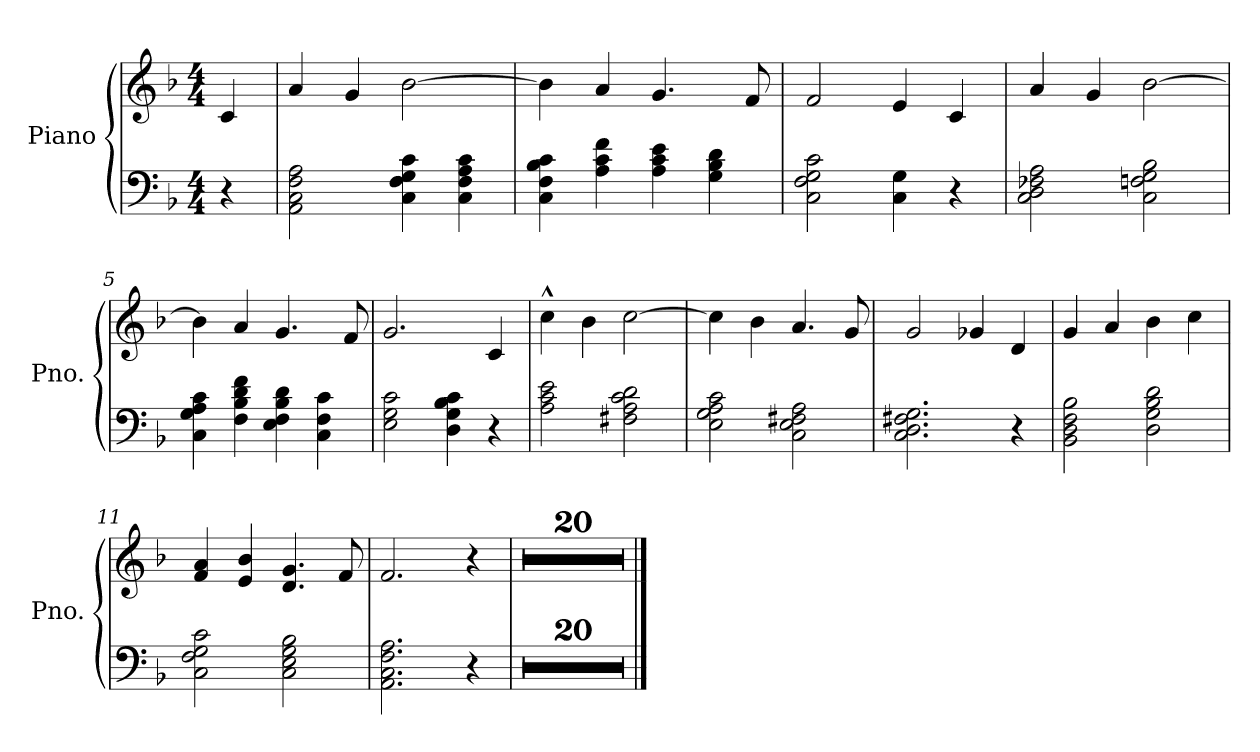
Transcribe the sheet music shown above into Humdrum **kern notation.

**kern	**kern
*part1	*part1
*staff2	*staff1
*I"Piano	*
*I'Pno.	*
*clefF4	*clefG2
*k[b-]	*k[b-]
*M4/4	*M4/4
=	=
4r	4c/
=1	=1
2AA\ 2C\ 2F\ 2A\	4a/
.	4g/
4C\ 4F\ 4G\ 4c\	[2b-\
4C\ 4F\ 4A\ 4c\	.
=2	=2
4C\ 4F\ 4B-\ 4c\	4b-\]
4A\ 4c\ 4f\	4a/
4A\ 4c\ 4e\	4.g/
4G\ 4B-\ 4d\	.
.	8f/
=3	=3
2C\ 2F\ 2G\ 2c\	2f/
4C\ 4G\	4e/
4r	4c/
=4	=4
2C\ 2D\ 2F-X\ 2A\	4a/
.	4g/
2C\ 2Fn\ 2G\ 2B-\	[2b-\
=5	=5
4C\ 4G\ 4A\ 4c\	4b-\]
4F\ 4B-\ 4d\ 4f\	4a/
4E\ 4F\ 4B-\ 4d\	4.g/
4C\ 4F\ 4c\	.
.	8f/
=6	=6
2E\ 2G\ 2c\	2.g/
4D\ 4G\ 4B-\ 4c\	.
4r	4c/
!!LO:LB:g=z
=7	=7
2A\ 2c\ 2e\	4cc^^\
.	4b-\
2F#X\ 2A\ 2c\ 2d\	[2cc\
=8	=8
2E\ 2G\ 2A\ 2c\	4cc\]
.	4b-\
2C\ 2E\ 2F#X\ 2A\	4.a/
.	8g/
=9	=9
2.C\ 2.D\ 2.F#X\ 2.G\	2g/
.	4g-X/
4r	4d/
=10	=10
2BB-\ 2D\ 2F\ 2B-\	4g/
.	4a/
2D\ 2G\ 2B-\ 2d\	4b-\
.	4cc\
=11	=11
2C\ 2F\ 2G\ 2c\	4f/ 4a/
.	4e/ 4b-/
2C\ 2E\ 2G\ 2B-\	4.d/ 4.g/
.	8f/
=12	=12
2.AA\ 2.C\ 2.F\ 2.A\	2.f/
4r	4r
=13	=13
1r	1r
=14	=14
1r	1r
=15	=15
1r	1r
=16	=16
1r	1r
=17	=17
1r	1r
!!LO:LB:g=z
=18	=18
1r	1r
=19	=19
1r	1r
=20	=20
1r	1r
=21	=21
1r	1r
=22	=22
1r	1r
=23	=23
1r	1r
=24	=24
1r	1r
=25	=25
1r	1r
=26	=26
1r	1r
=27	=27
1r	1r
=28	=28
1r	1r
=29	=29
1r	1r
=30	=30
1r	1r
=31	=31
1r	1r
=32	=32
1r	1r
==	==
*-	*-
